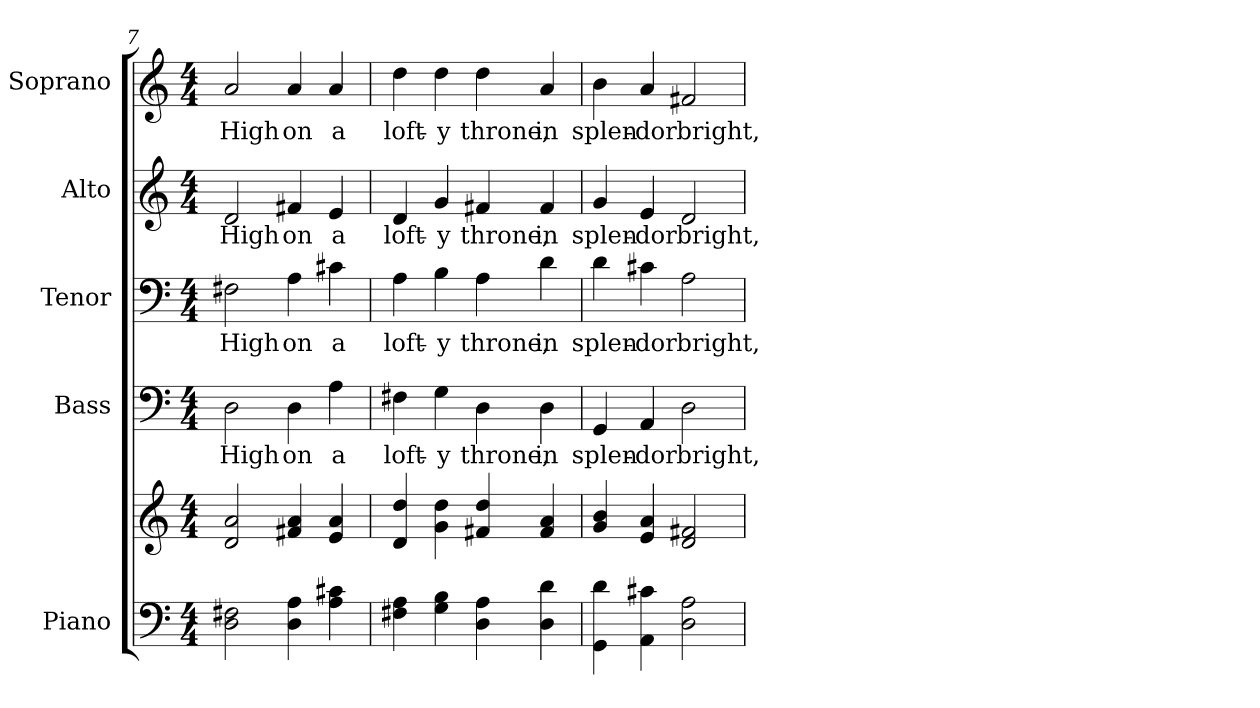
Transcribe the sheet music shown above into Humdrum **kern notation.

**kern	**kern	**kern	**text	**kern	**text	**kern	**text	**kern	**text
*part5	*part5	*part4	*part4	*part3	*part3	*part2	*part2	*part1	*part1
*staff6	*staff5	*staff4	*staff4	*staff3	*staff3	*staff2	*staff2	*staff1	*staff1
*I"Piano	*	*I"Bass	*	*I"Tenor	*	*I"Alto	*	*I"Soprano	*
*I'Pno.	*	*I'B.	*	*I'T.	*	*I'A.	*	*I'S.	*
!!LO:PB:g=z
*clefF4	*clefG2	*clefF4	*	*clefF4	*	*clefG2	*	*clefG2	*
*k[]	*k[]	*k[]	*	*k[]	*	*k[]	*	*k[]	*
*C:	*C:	*C:	*	*C:	*	*C:	*	*C:	*
*M4/4	*M4/4	*M4/4	*	*M4/4	*	*M4/4	*	*M4/4	*
=7	=7	=7	=7	=7	=7	=7	=7	=7	=7
!	!	!	!LO:LY:b:color=#000000	!	!	!	!	!	!
!	!	!	!	!	!LO:LY:b:color=#000000	!	!	!	!
!	!	!	!	!	!	!	!LO:LY:b:color=#000000	!	!
!	!	!	!	!	!	!	!	!	!LO:LY:b:color=#000000
2Di\ 2F#Xi	2di/ 2ai	2Di\	High	2F#Xi\	High	2di/	High	2ai/	High
!	!	!	!LO:LY:b:color=#000000	!	!	!	!	!	!
!	!	!	!	!	!LO:LY:b:color=#000000	!	!	!	!
!	!	!	!	!	!	!	!LO:LY:b:color=#000000	!	!
!	!	!	!	!	!	!	!	!	!LO:LY:b:color=#000000
4Di\ 4Ai	4f#Xi/ 4ai	4Di\	on	4Ai\	on	4f#Xi/	on	4ai/	on
!	!	!	!LO:LY:b:color=#000000	!	!	!	!	!	!
!	!	!	!	!	!LO:LY:b:color=#000000	!	!	!	!
!	!	!	!	!	!	!	!LO:LY:b:color=#000000	!	!
!	!	!	!	!	!	!	!	!	!LO:LY:b:color=#000000
4Ai\ 4c#Xi	4ei/ 4ai	4Ai\	a	4c#Xi\	a	4ei/	a	4ai/	a
=8	=8	=8	=8	=8	=8	=8	=8	=8	=8
!	!	!	!LO:LY:b:color=#000000	!	!	!	!	!	!
!	!	!	!	!	!LO:LY:b:color=#000000	!	!	!	!
!	!	!	!	!	!	!	!LO:LY:b:color=#000000	!	!
!	!	!	!	!	!	!	!	!	!LO:LY:b:color=#000000
4F#Xi\ 4Ai	4di/ 4ddi	4F#Xi\	loft-	4Ai\	loft-	4di/	loft-	4ddi\	loft-
!	!	!	!LO:LY:b:color=#000000	!	!	!	!	!	!
!	!	!	!	!	!LO:LY:b:color=#000000	!	!	!	!
!	!	!	!	!	!	!	!LO:LY:b:color=#000000	!	!
!	!	!	!	!	!	!	!	!	!LO:LY:b:color=#000000
4Gi\ 4Bi	4gi\ 4ddi	4Gi\	-y	4Bi\	-y	4gi/	-y	4ddi\	-y
!	!	!	!LO:LY:b:color=#000000	!	!	!	!	!	!
!	!	!	!	!	!LO:LY:b:color=#000000	!	!	!	!
!	!	!	!	!	!	!	!LO:LY:b:color=#000000	!	!
!	!	!	!	!	!	!	!	!	!LO:LY:b:color=#000000
4Di\ 4Ai	4f#Xi/ 4ddi	4Di\	throne,	4Ai\	throne,	4f#Xi/	throne,	4ddi\	throne,
!	!	!	!LO:LY:b:color=#000000	!	!	!	!	!	!
!	!	!	!	!	!LO:LY:b:color=#000000	!	!	!	!
!	!	!	!	!	!	!	!LO:LY:b:color=#000000	!	!
!	!	!	!	!	!	!	!	!	!LO:LY:b:color=#000000
4Di\ 4di	4f#i/ 4ai	4Di\	in	4di\	in	4f#i/	in	4ai/	in
=9	=9	=9	=9	=9	=9	=9	=9	=9	=9
!	!	!	!LO:LY:b:color=#000000	!	!	!	!	!	!
!	!	!	!	!	!LO:LY:b:color=#000000	!	!	!	!
!	!	!	!	!	!	!	!LO:LY:b:color=#000000	!	!
!	!	!	!	!	!	!	!	!	!LO:LY:b:color=#000000
4GGi\ 4di	4gi/ 4bi	4GGi/	splen-	4di\	splen-	4gi/	splen-	4bi\	splen-
!	!	!	!LO:LY:b:color=#000000	!	!	!	!	!	!
!	!	!	!	!	!LO:LY:b:color=#000000	!	!	!	!
!	!	!	!	!	!	!	!LO:LY:b:color=#000000	!	!
!	!	!	!	!	!	!	!	!	!LO:LY:b:color=#000000
4AAi\ 4c#Xi	4ei/ 4ai	4AAi/	-dor	4c#Xi\	-dor	4ei/	-dor	4ai/	-dor
!	!	!	!LO:LY:b:color=#000000	!	!	!	!	!	!
!	!	!	!	!	!LO:LY:b:color=#000000	!	!	!	!
!	!	!	!	!	!	!	!LO:LY:b:color=#000000	!	!
!	!	!	!	!	!	!	!	!	!LO:LY:b:color=#000000
2Di\ 2Ai	2di/ 2f#Xi	2Di\	bright,	2Ai\	bright,	2di/	bright,	2f#Xi/	bright,
=	=	=	=	=	=	=	=	=	=
*-	*-	*-	*-	*-	*-	*-	*-	*-	*-
